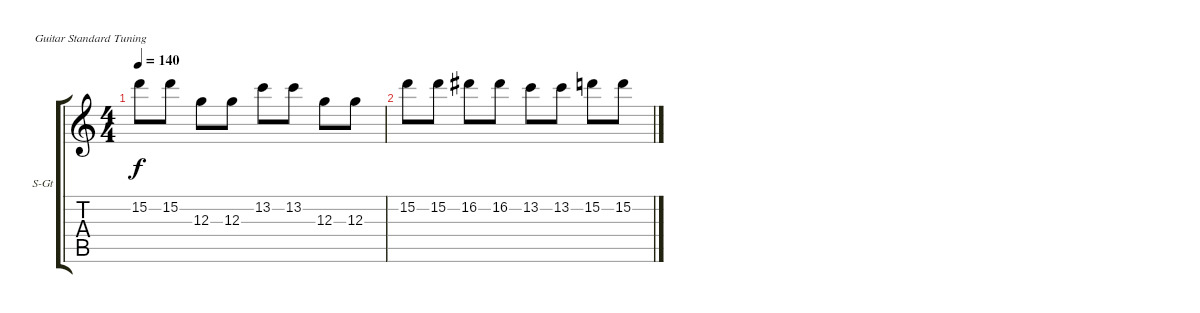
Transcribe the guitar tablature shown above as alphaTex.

\bracketExtendMode groupsimilarinstruments
\firstSystemTrackNameOrientation horizontal
\otherSystemsTrackNameOrientation horizontal
\track ("Melody dbl" "S-Gt") {instrument fx4atmosphere}
\staff {score tabs}
\tuning (E4 B3 G3 D3 A2 E2)
\displaytranspose 12
\ts (4 4)
\tempo 140
\clef g2
\ks c
15.2.8{dy f} 15.2.8 12.3.8 12.3.8 13.2.8 13.2.8 12.3.8 12.3.8 |
15.2.8 15.2.8 16.2.8 16.2.8 13.2.8 13.2.8 15.2.8 15.2.8
